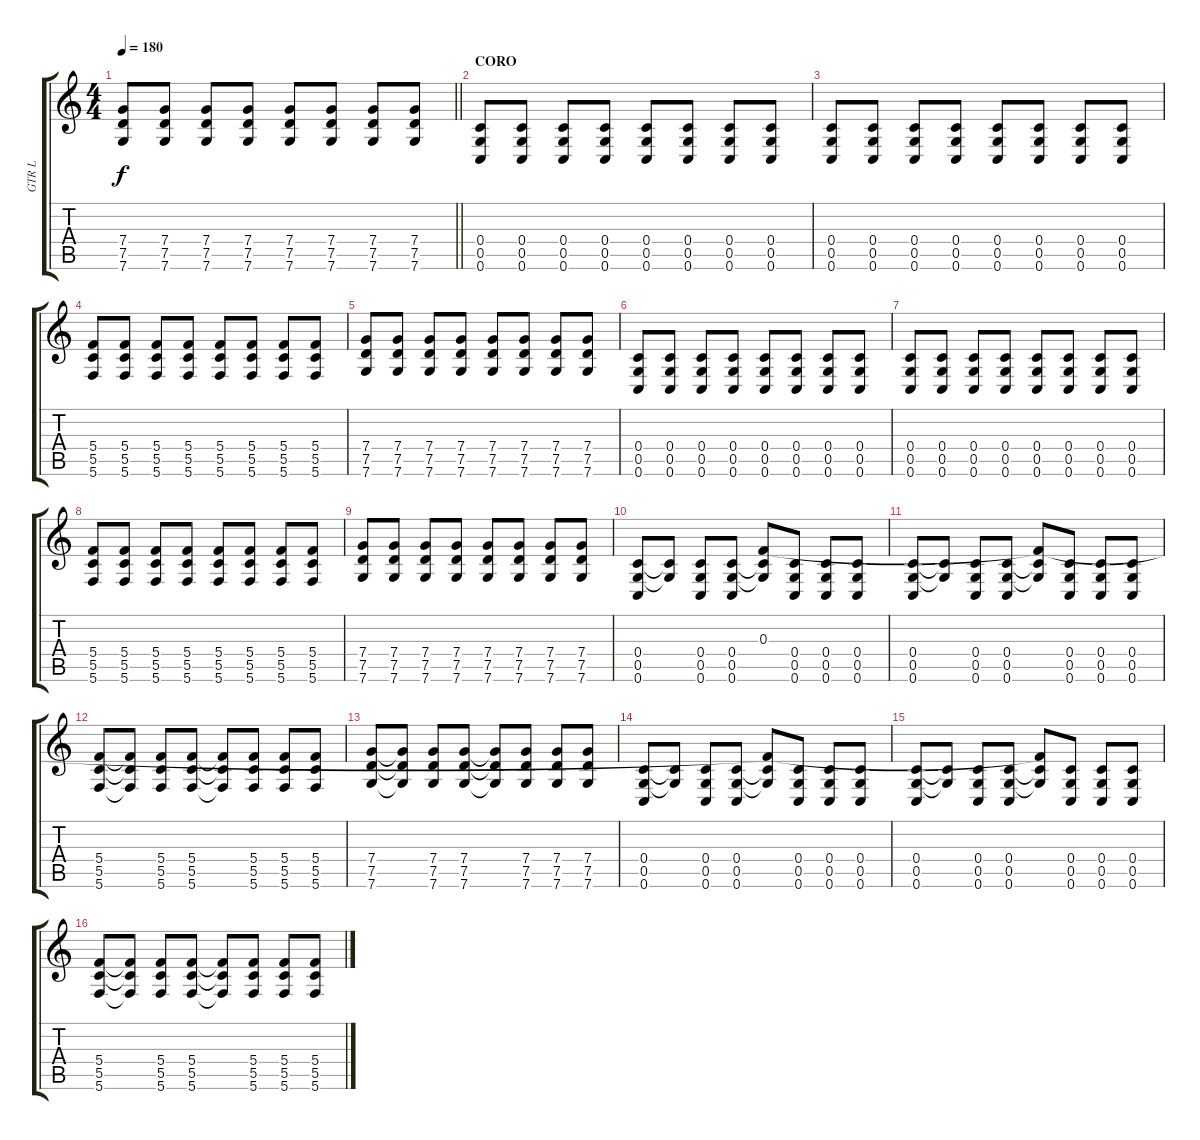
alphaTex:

\track ("GTR L" "GTR L") {instrument distortionguitar}
\staff {score tabs}
\tuning (D4 A3 F3 C3 G2 C2) {hide}
\ts (4 4)
\tempo 180
\clef g2
\barLineRight lightlight
\ks c
(7.4 7.5 7.6).8{dy f} (7.4 7.5 7.6).8 (7.4 7.5 7.6).8 (7.4 7.5 7.6).8 (7.4 7.5 7.6).8 (7.4 7.5 7.6).8 (7.4 7.5 7.6).8 (7.4 7.5 7.6).8 |
\section ("" "CORO")
(0.4 0.5 0.6).8 (0.4 0.5 0.6).8 (0.4 0.5 0.6).8 (0.4 0.5 0.6).8 (0.4 0.5 0.6).8 (0.4 0.5 0.6).8 (0.4 0.5 0.6).8 (0.4 0.5 0.6).8 |
(0.4 0.5 0.6).8 (0.4 0.5 0.6).8 (0.4 0.5 0.6).8 (0.4 0.5 0.6).8 (0.4 0.5 0.6).8 (0.4 0.5 0.6).8 (0.4 0.5 0.6).8 (0.4 0.5 0.6).8 |
(5.4 5.5 5.6).8 (5.4 5.5 5.6).8 (5.4 5.5 5.6).8 (5.4 5.5 5.6).8 (5.4 5.5 5.6).8 (5.4 5.5 5.6).8 (5.4 5.5 5.6).8 (5.4 5.5 5.6).8 |
(7.4 7.5 7.6).8 (7.4 7.5 7.6).8 (7.4 7.5 7.6).8 (7.4 7.5 7.6).8 (7.4 7.5 7.6).8 (7.4 7.5 7.6).8 (7.4 7.5 7.6).8 (7.4 7.5 7.6).8 |
(0.4 0.5 0.6).8 (0.4 0.5 0.6).8 (0.4 0.5 0.6).8 (0.4 0.5 0.6).8 (0.4 0.5 0.6).8 (0.4 0.5 0.6).8 (0.4 0.5 0.6).8 (0.4 0.5 0.6).8 |
(0.4 0.5 0.6).8 (0.4 0.5 0.6).8 (0.4 0.5 0.6).8 (0.4 0.5 0.6).8 (0.4 0.5 0.6).8 (0.4 0.5 0.6).8 (0.4 0.5 0.6).8 (0.4 0.5 0.6).8 |
(5.4 5.5 5.6).8 (5.4 5.5 5.6).8 (5.4 5.5 5.6).8 (5.4 5.5 5.6).8 (5.4 5.5 5.6).8 (5.4 5.5 5.6).8 (5.4 5.5 5.6).8 (5.4 5.5 5.6).8 |
(7.4 7.5 7.6).8 (7.4 7.5 7.6).8 (7.4 7.5 7.6).8 (7.4 7.5 7.6).8 (7.4 7.5 7.6).8 (7.4 7.5 7.6).8 (7.4 7.5 7.6).8 (7.4 7.5 7.6).8 |
(0.4 0.5 0.6).8 (0.4{t} 0.5{t}).8 (0.4 0.5 0.6).8 (0.4 0.5 0.6).8 (0.3 0.4{t} 0.5{t}).8 (0.4 0.5 0.6).8 (0.4 0.5 0.6).8 (0.4 0.5 0.6).8 |
(0.4 0.5 0.6).8 (0.4{t} 0.5{t}).8 (0.4 0.5 0.6).8 (0.4 0.5 0.6).8 (0.3{t} 0.4{t} 0.5{t}).8 (0.4 0.5 0.6).8 (0.4 0.5 0.6).8 (0.4 0.5 0.6).8 |
(5.4 5.5 5.6).8 (5.4{t} 5.5{t} 5.6{t}).8 (5.4 5.5 5.6).8 (5.4 5.5 5.6).8 (5.4{t} 5.5{t} 5.6{t}).8 (5.4 5.5 5.6).8 (5.4 5.5 5.6).8 (5.4 5.5 5.6).8 |
(7.4 7.5 7.6).8 (7.4{t} 7.5{t} 7.6{t}).8 (7.4 7.5 7.6).8 (7.4 7.5 7.6).8 (7.4{t} 7.5{t} 7.6{t}).8 (7.4 7.5 7.6).8 (7.4 7.5 7.6).8 (7.4 7.5 7.6).8 |
(0.4 0.5 0.6).8 (0.4{t} 0.5{t}).8 (0.4 0.5 0.6).8 (0.4 0.5 0.6).8 (0.3{t} 0.4{t} 0.5{t}).8 (0.4 0.5 0.6).8 (0.4 0.5 0.6).8 (0.4 0.5 0.6).8 |
(0.4 0.5 0.6).8 (0.4{t} 0.5{t}).8 (0.4 0.5 0.6).8 (0.4 0.5 0.6).8 (0.3{t} 0.4{t} 0.5{t}).8 (0.4 0.5 0.6).8 (0.4 0.5 0.6).8 (0.4 0.5 0.6).8 |
(5.4 5.5 5.6).8 (5.4{t} 5.5{t} 5.6{t}).8 (5.4 5.5 5.6).8 (5.4 5.5 5.6).8 (5.4{t} 5.5{t} 5.6{t}).8 (5.4 5.5 5.6).8 (5.4 5.5 5.6).8 (5.4 5.5 5.6).8
